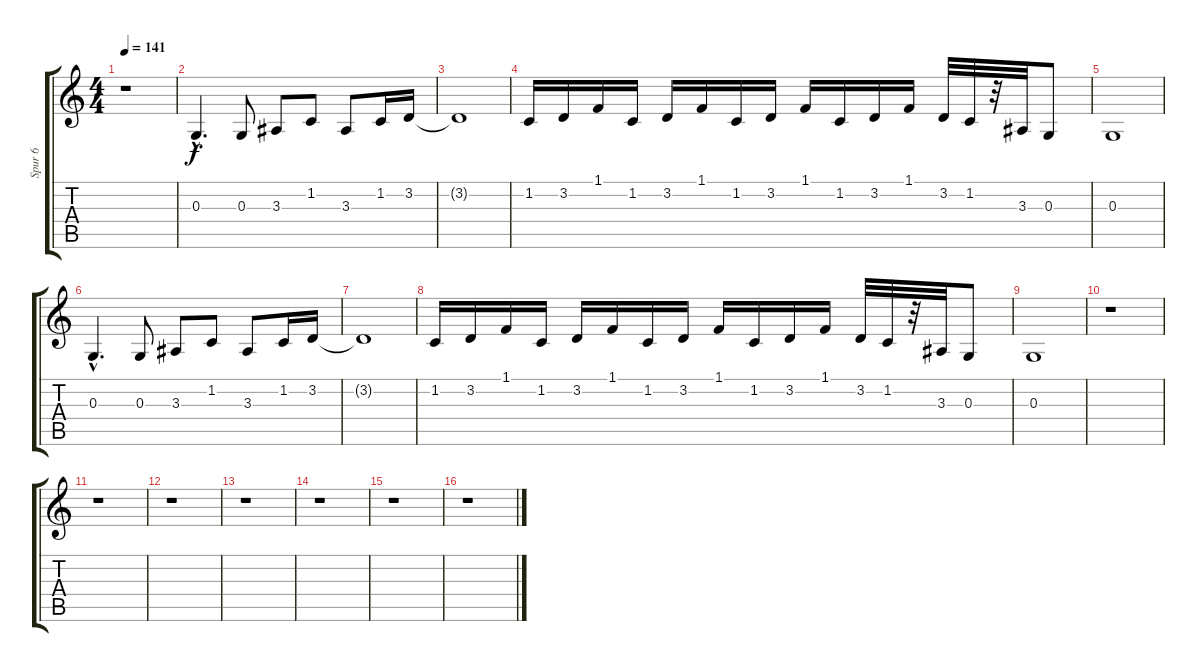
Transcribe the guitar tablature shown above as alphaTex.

\track ("Spur 6" "Spur 6") {instrument brightacousticpiano}
\staff {score tabs}
\tuning (E4 B3 G3 D3 A2 E2) {hide}
\ts (4 4)
\tempo 141
\clef g2
\ks c
r.1{dy f} |
0.3{hac}.4{d} 0.3.8 3.3.8 1.2.8 3.3.8 1.2.16 3.2.16 |
3.2{t}.1 |
1.2.16 3.2.16 1.1.16 1.2.16 3.2.16 1.1.16 1.2.16 3.2.16 1.1.16 1.2.16 3.2.16 1.1.16 3.2.32 1.2.32 r.32 3.3.32 0.3.8 |
0.3.1 |
0.3{hac}.4{d} 0.3.8 3.3.8 1.2.8 3.3.8 1.2.16 3.2.16 |
3.2{t}.1 |
1.2.16 3.2.16 1.1.16 1.2.16 3.2.16 1.1.16 1.2.16 3.2.16 1.1.16 1.2.16 3.2.16 1.1.16 3.2.32 1.2.32 r.32 3.3.32 0.3.8 |
0.3.1 |
r.1 |
r.1 |
r.1 |
r.1 |
r.1 |
r.1 |
r.1
